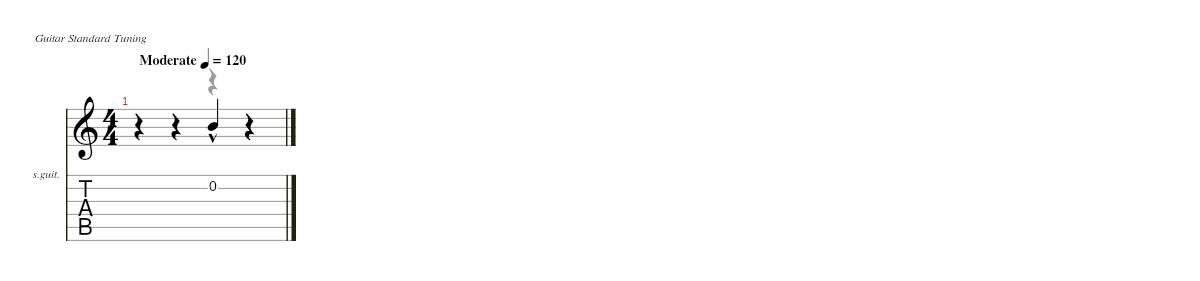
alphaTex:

\defaultSystemsLayout 4
\hideDynamics
\bracketExtendMode nobrackets
\firstSystemTrackNameOrientation horizontal
\otherSystemsTrackNameOrientation horizontal
\track ("Track 1" "s.guit.") {instrument acousticguitarsteel}
\staff {score tabs}
\tuning (E4 B3 G3 D3 A2 E2)
\voice
\ts (4 4)
\beaming (8 2 2 2 2)
\tempo (120 "Moderate")
\clef g2
\ks c
r.4{dy mp instrument acousticguitarsteel beam Up} r.4{beam Up} 0.2{hac}.4{beam Up} r.4{beam Up}
\voice
\clef g2
\ottava regular
\simile none
\ks c
r.4{dy mf beam Down} r.4{beam Down} r.4{beam Down} r.4{beam Down}
